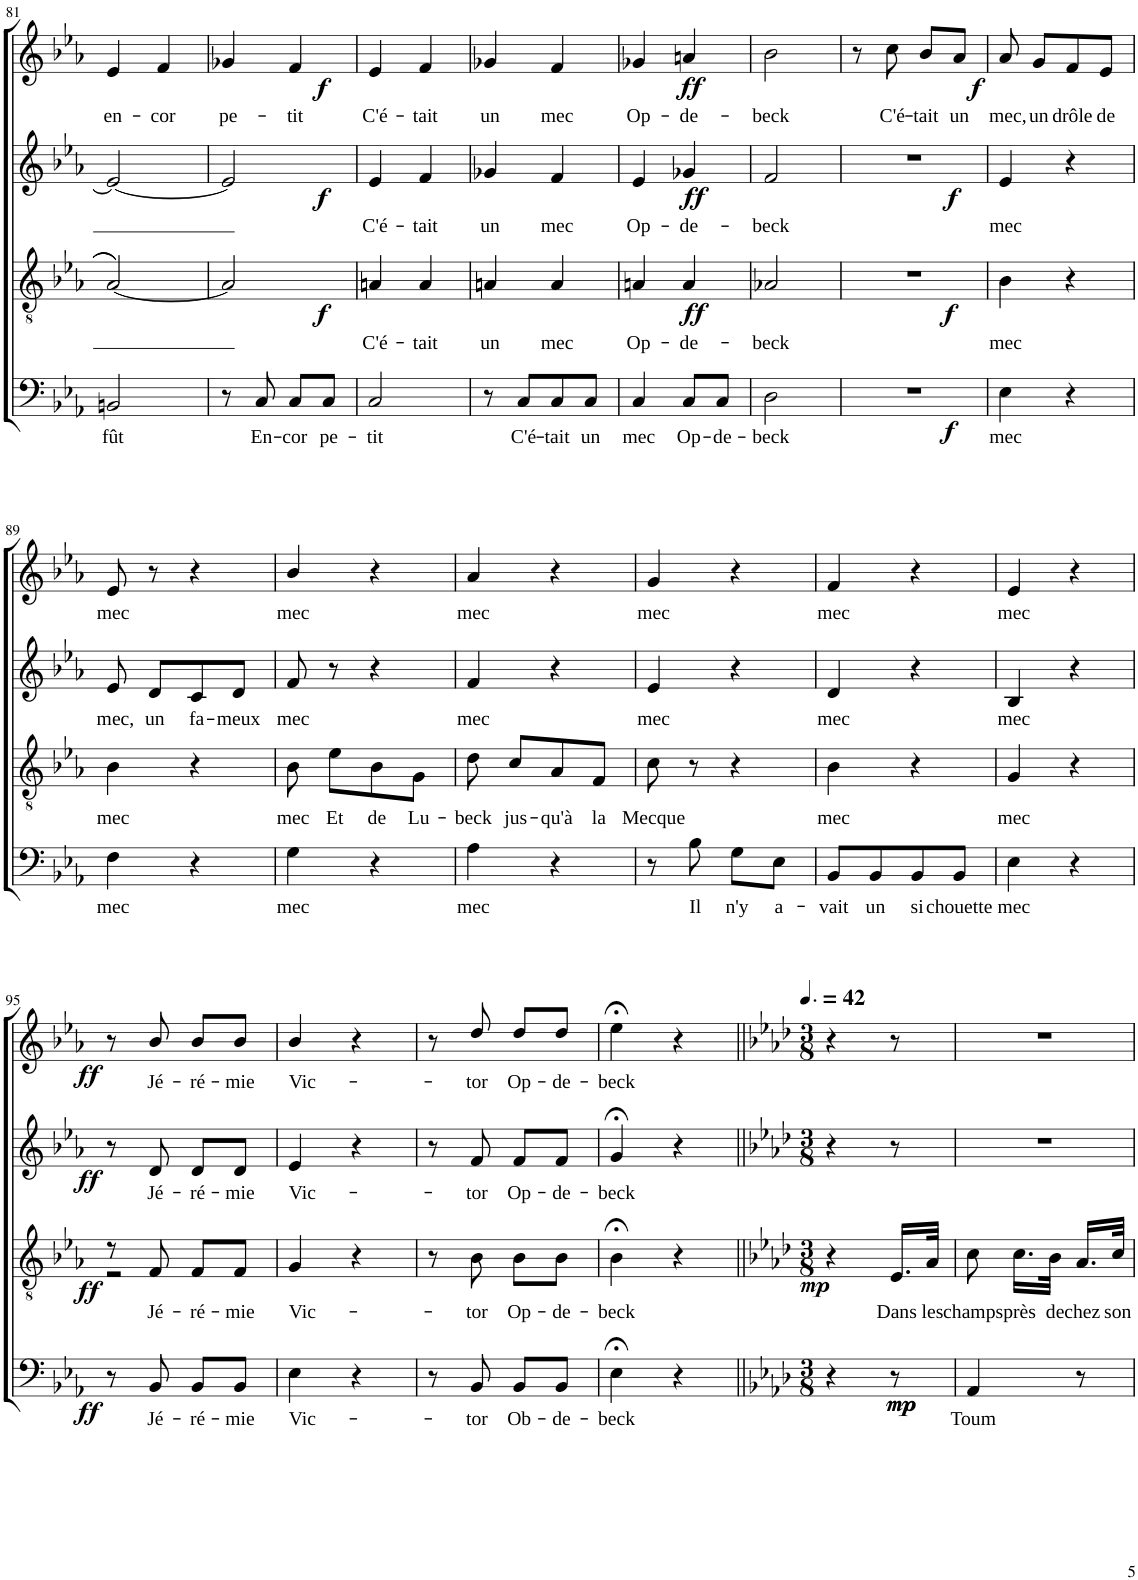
**kern	**text	**dynam	**kern	**text	**dynam	**kern	**text	**dynam	**kern	**text	**dynam
*part4	*part4	*part4	*part3	*part3	*part3	*part2	*part2	*part2	*part1	*part1	*part1
*staff4	*staff4	*staff4	*staff3	*staff3	*staff3	*staff2	*staff2	*staff2	*staff1	*staff1	*staff1
*I"Bass	*	*	*I"Tenor	*	*	*I"Alto	*	*	*I"Soprano	*	*
!!LO:PB:g=z
*clefF4	*	*	*clefGv2	*	*	*clefG2	*	*	*clefG2	*	*
*k[b-e-a-]	*	*	*k[b-e-a-]	*	*	*k[b-e-a-]	*	*	*k[b-e-a-]	*	*
*M2/4	*	*	*M2/4	*	*	*M2/4	*	*	*M2/4	*	*
=81	=81	=81	=81	=81	=81	=81	=81	=81	=81	=81	=81
!	!LO:LY:b	!	!	!	!	!	!	!	!	!LO:LY:b	!
2BBn/	fût	.	[2A-/	.	.	2e-/_	.	.	4e-/	en-	.
!	!	!	!	!	!	!	!	!	!	!LO:LY:b	!
.	.	.	.	.	.	.	.	.	4f/	-cor	.
=82	=82	=82	=82	=82	=82	=82	=82	=82	=82	=82	=82
!	!	!	!	!	!	!	!	!	!	!LO:LY:b	!
8r	.	.	2A-/]	.	.	2e-/]	.	.	4g-X/	pe-	.
!	!LO:LY:b	!	!	!	!	!	!	!	!	!	!
8C/	En-	.	.	.	.	.	.	.	.	.	.
!	!LO:LY:b	!	!	!	!	!	!	!	!	!LO:LY:b	!
8C/L	-cor	.	.	.	.	.	.	.	4f/	-tit	.
!	!LO:LY:b	!	!	!	!	!	!	!	!	!	!
8C/J	pe-	.	.	.	.	.	.	.	.	.	.
=83	=83	=83	=83	=83	=83	=83	=83	=83	=83	=83	=83
!	!LO:LY:b	!	!	!LO:LY:b	!LO:DY:b	!	!LO:LY:b	!LO:DY:b	!	!LO:LY:b	!LO:DY:b
2C/	-tit	.	4An/	C'é-	f	4e-/	C'é-	f	4e-/	C'é-	f
!	!	!	!	!LO:LY:b	!	!	!LO:LY:b	!	!	!LO:LY:b	!
.	.	.	4A/	-tait	.	4f/	-tait	.	4f/	-tait	.
=84	=84	=84	=84	=84	=84	=84	=84	=84	=84	=84	=84
!	!	!	!	!LO:LY:b	!	!	!LO:LY:b	!	!	!LO:LY:b	!
8r	.	.	4An/	un	.	4g-X/	un	.	4g-X/	un	.
!	!LO:LY:b	!	!	!	!	!	!	!	!	!	!
8C/L	C'é-	.	.	.	.	.	.	.	.	.	.
!	!LO:LY:b	!	!	!LO:LY:b	!	!	!LO:LY:b	!	!	!LO:LY:b	!
8C/	-tait	.	4A/	mec	.	4f/	mec	.	4f/	mec	.
!	!LO:LY:b	!	!	!	!	!	!	!	!	!	!
8C/J	un	.	.	.	.	.	.	.	.	.	.
=85	=85	=85	=85	=85	=85	=85	=85	=85	=85	=85	=85
!	!LO:LY:b	!	!	!LO:LY:b	!	!	!LO:LY:b	!	!	!LO:LY:b	!
4C/	mec	.	4An/	Op-	.	4e-/	Op-	.	4g-X/	Op-	.
!	!LO:LY:b	!	!	!LO:LY:b	!	!	!LO:LY:b	!	!	!LO:LY:b	!
8C/L	Op-	.	4A/	-de-	.	4g-X/	-de-	.	4an/	-de-	.
!	!LO:LY:b	!	!	!	!	!	!	!	!	!	!
8C/J	-de-	.	.	.	.	.	.	.	.	.	.
=86	=86	=86	=86	=86	=86	=86	=86	=86	=86	=86	=86
!	!LO:LY:b	!	!	!LO:LY:b	!LO:DY:b	!	!LO:LY:b	!LO:DY:b	!	!LO:LY:b	!LO:DY:b
2D\	-beck	.	2A-X/	-beck	ff	2f/	beck	ff	2b-\	-beck	ff
=87	=87	=87	=87	=87	=87	=87	=87	=87	=87	=87	=87
2r	.	.	2r	.	.	2r	.	.	8r	.	.
!	!	!	!	!	!	!	!	!	!	!LO:LY:b	!
.	.	.	.	.	.	.	.	.	8cc\	C'é-	.
!	!	!	!	!	!	!	!	!	!	!LO:LY:b	!
.	.	.	.	.	.	.	.	.	8b-/L	-tait	.
!	!	!	!	!	!	!	!	!	!	!LO:LY:b	!LO:DY:b
.	.	.	.	.	.	.	.	.	8a-/J	un	f
=88	=88	=88	=88	=88	=88	=88	=88	=88	=88	=88	=88
!	!LO:LY:b	!LO:DY:b	!	!LO:LY:b	!LO:DY:b	!	!LO:LY:b	!LO:DY:b	!	!LO:LY:b	!
4E-\	mec	f	4B-\	mec	f	4e-/	mec	f	8a-/	mec,	.
!	!	!	!	!	!	!	!	!	!	!LO:LY:b	!
.	.	.	.	.	.	.	.	.	8g/L	un	.
!	!	!	!	!	!	!	!	!	!	!LO:LY:b	!
4r	.	.	4r	.	.	4r	.	.	8f/	drôle	.
!	!	!	!	!	!	!	!	!	!	!LO:LY:b	!
.	.	.	.	.	.	.	.	.	8e-/J	de	.
!!LO:LB:g=z
=89	=89	=89	=89	=89	=89	=89	=89	=89	=89	=89	=89
!	!LO:LY:b	!	!	!LO:LY:b	!	!	!LO:LY:b	!	!	!LO:LY:b	!
4F\	mec	.	4B-\	mec	.	8e-/	mec,	.	8e-/	mec	.
!	!	!	!	!	!	!	!LO:LY:b	!	!	!	!
.	.	.	.	.	.	8d/L	un	.	8r	.	.
!	!	!	!	!	!	!	!LO:LY:b	!	!	!	!
4r	.	.	4r	.	.	8c/	fa-	.	4r	.	.
!	!	!	!	!	!	!	!LO:LY:b	!	!	!	!
.	.	.	.	.	.	8d/J	-meux	.	.	.	.
=90	=90	=90	=90	=90	=90	=90	=90	=90	=90	=90	=90
!	!LO:LY:b	!	!	!LO:LY:b	!	!	!LO:LY:b	!	!	!LO:LY:b	!
4G\	mec	.	8B-\	mec	.	8f/	mec	.	4b-/	mec	.
!	!	!	!	!LO:LY:b	!	!	!	!	!	!	!
.	.	.	8e-\L	Et	.	8r	.	.	.	.	.
!	!	!	!	!LO:LY:b	!	!	!	!	!	!	!
4r	.	.	8B-\	de	.	4r	.	.	4r	.	.
!	!	!	!	!LO:LY:b	!	!	!	!	!	!	!
.	.	.	8G\J	Lu-	.	.	.	.	.	.	.
=91	=91	=91	=91	=91	=91	=91	=91	=91	=91	=91	=91
!	!LO:LY:b	!	!	!LO:LY:b	!	!	!LO:LY:b	!	!	!LO:LY:b	!
4A-\	mec	.	8d\	-beck	.	4f/	mec	.	4a-/	mec	.
!	!	!	!	!LO:LY:b	!	!	!	!	!	!	!
.	.	.	8c/L	jus-	.	.	.	.	.	.	.
!	!	!	!	!LO:LY:b	!	!	!	!	!	!	!
4r	.	.	8A-/	-qu'à	.	4r	.	.	4r	.	.
!	!	!	!	!LO:LY:b	!	!	!	!	!	!	!
.	.	.	8F/J	la	.	.	.	.	.	.	.
=92	=92	=92	=92	=92	=92	=92	=92	=92	=92	=92	=92
!	!	!	!	!LO:LY:b	!	!	!LO:LY:b	!	!	!LO:LY:b	!
8r	.	.	8c\	Mecque	.	4e-/	mec	.	4g/	mec	.
!	!LO:LY:b	!	!	!	!	!	!	!	!	!	!
8B-\	Il	.	8r	.	.	.	.	.	.	.	.
!	!LO:LY:b	!	!	!	!	!	!	!	!	!	!
8G\L	n'y	.	4r	.	.	4r	.	.	4r	.	.
!	!LO:LY:b	!	!	!	!	!	!	!	!	!	!
8E-\J	a-	.	.	.	.	.	.	.	.	.	.
=93	=93	=93	=93	=93	=93	=93	=93	=93	=93	=93	=93
!	!LO:LY:b	!	!	!LO:LY:b	!	!	!LO:LY:b	!	!	!LO:LY:b	!
8BB-/L	-vait	.	4B-\	mec	.	4d/	mec	.	4f/	mec	.
!	!LO:LY:b	!	!	!	!	!	!	!	!	!	!
8BB-/	un	.	.	.	.	.	.	.	.	.	.
!	!LO:LY:b	!	!	!	!	!	!	!	!	!	!
8BB-/	si	.	4r	.	.	4r	.	.	4r	.	.
!	!LO:LY:b	!	!	!	!	!	!	!	!	!	!
8BB-/J	chouette	.	.	.	.	.	.	.	.	.	.
=94	=94	=94	=94	=94	=94	=94	=94	=94	=94	=94	=94
!	!LO:LY:b	!	!	!LO:LY:b	!	!	!LO:LY:b	!	!	!LO:LY:b	!
4E-\	mec	.	4G/	mec	.	4B-/	mec	.	4e-/	mec	.
4r	.	.	4r	.	.	4r	.	.	4r	.	.
!!LO:LB:g=z
=95	=95	=95	=95	=95	=95	=95	=95	=95	=95	=95	=95
*	*	*	*^	*	*	*	*	*	*	*	*
8r	.	.	8r	2r	.	.	8r	.	.	8r	.	.
!	!LO:LY:b	!LO:DY:b	!	!	!LO:LY:b	!LO:DY:b	!	!LO:LY:b	!LO:DY:b	!	!LO:LY:b	!LO:DY:b
8BB-/	Jé-	ff	8F/	.	Jé-	ff	8d/	Jé-	ff	8b-/	Jé-	ff
!	!LO:LY:b	!	!	!	!LO:LY:b	!	!	!LO:LY:b	!	!	!LO:LY:b	!
8BB-/L	-ré-	.	8F/L	.	-ré-	.	8d/L	-ré-	.	8b-/L	-ré-	.
!	!LO:LY:b	!	!	!	!LO:LY:b	!	!	!LO:LY:b	!	!	!LO:LY:b	!
8BB-/J	-mie	.	8F/J	.	-mie	.	8d/J	-mie	.	8b-/J	-mie	.
*	*	*	*v	*v	*	*	*	*	*	*	*	*
=96	=96	=96	=96	=96	=96	=96	=96	=96	=96	=96	=96
!	!LO:LY:b	!	!	!LO:LY:b	!	!	!LO:LY:b	!	!	!LO:LY:b	!
4E-\	Vic-	.	4G/	Vic-	.	4e-/	Vic-	.	4b-/	Vic-	.
4r	.	.	4r	.	.	4r	.	.	4r	.	.
=97	=97	=97	=97	=97	=97	=97	=97	=97	=97	=97	=97
8r	.	.	8r	.	.	8r	.	.	8r	.	.
!	!LO:LY:b	!	!	!LO:LY:b	!	!	!LO:LY:b	!	!	!LO:LY:b	!
8BB-/	-tor	.	8B-\	-tor	.	8f/	-tor	.	8dd/	-tor	.
!	!LO:LY:b	!	!	!LO:LY:b	!	!	!LO:LY:b	!	!	!LO:LY:b	!
8BB-/L	Ob-	.	8B-\L	Op-	.	8f/L	Op-	.	8dd/L	Op-	.
!	!LO:LY:b	!	!	!LO:LY:b	!	!	!LO:LY:b	!	!	!LO:LY:b	!
8BB-/J	-de-	.	8B-\J	-de-	.	8f/J	-de-	.	8dd/J	-de-	.
=98	=98	=98	=98	=98	=98	=98	=98	=98	=98	=98	=98
!	!LO:LY:b	!	!	!LO:LY:b	!	!	!LO:LY:b	!	!	!LO:LY:b	!
4E-;<\	-beck	.	4B-;<\	-beck	.	4g;</	-beck	.	4ee-;<\	-beck	.
4r	.	.	4r	.	.	4r	.	.	4r	.	.
=99||	=99||	=99||	=99||	=99||	=99||	=99||	=99||	=99||	=99||	=99||	=99||
*k[b-e-a-d-]	*	*	*k[b-e-a-d-]	*	*	*k[b-e-a-d-]	*	*	*k[b-e-a-d-]	*	*
*M3/8	*	*	*M3/8	*	*	*M3/8	*	*	*M3/8	*	*
*	*	*	*	*	*	*	*	*	*MM63	*	*
4r	.	.	4r	.	.	4r	.	.	4r	.	.
!	!	!	!	!LO:LY:b	!LO:DY:b	!	!	!	!	!	!
8r	.	.	16.E-/LL	Dans	mp	8r	.	.	8r	.	.
!	!	!	!	!LO:LY:b	!	!	!	!	!	!	!
.	.	.	32A-/JJk	les	.	.	.	.	.	.	.
=100	=100	=100	=100	=100	=100	=100	=100	=100	=100	=100	=100
!	!LO:LY:b	!LO:DY:b	!	!LO:LY:b	!	!	!	!	!	!	!
!	!	!LO:DY:n=1:b	!	!	!	!	!	!	!	!	!
4AA-/	Toum	mp mp	8c\	champs	.	4.r	.	.	4.r	.	.
!	!	!	!	!LO:LY:b	!	!	!	!	!	!	!
.	.	.	16.c\LL	près	.	.	.	.	.	.	.
!	!	!	!	!LO:LY:b	!	!	!	!	!	!	!
.	.	.	32B-\JJk	de	.	.	.	.	.	.	.
!	!	!	!	!LO:LY:b	!	!	!	!	!	!	!
8r	.	.	16.A-/LL	chez	.	.	.	.	.	.	.
!	!	!	!	!LO:LY:b	!	!	!	!	!	!	!
.	.	.	32c/JJk	son	.	.	.	.	.	.	.
=	=	=	=	=	=	=	=	=	=	=	=
*-	*-	*-	*-	*-	*-	*-	*-	*-	*-	*-	*-
